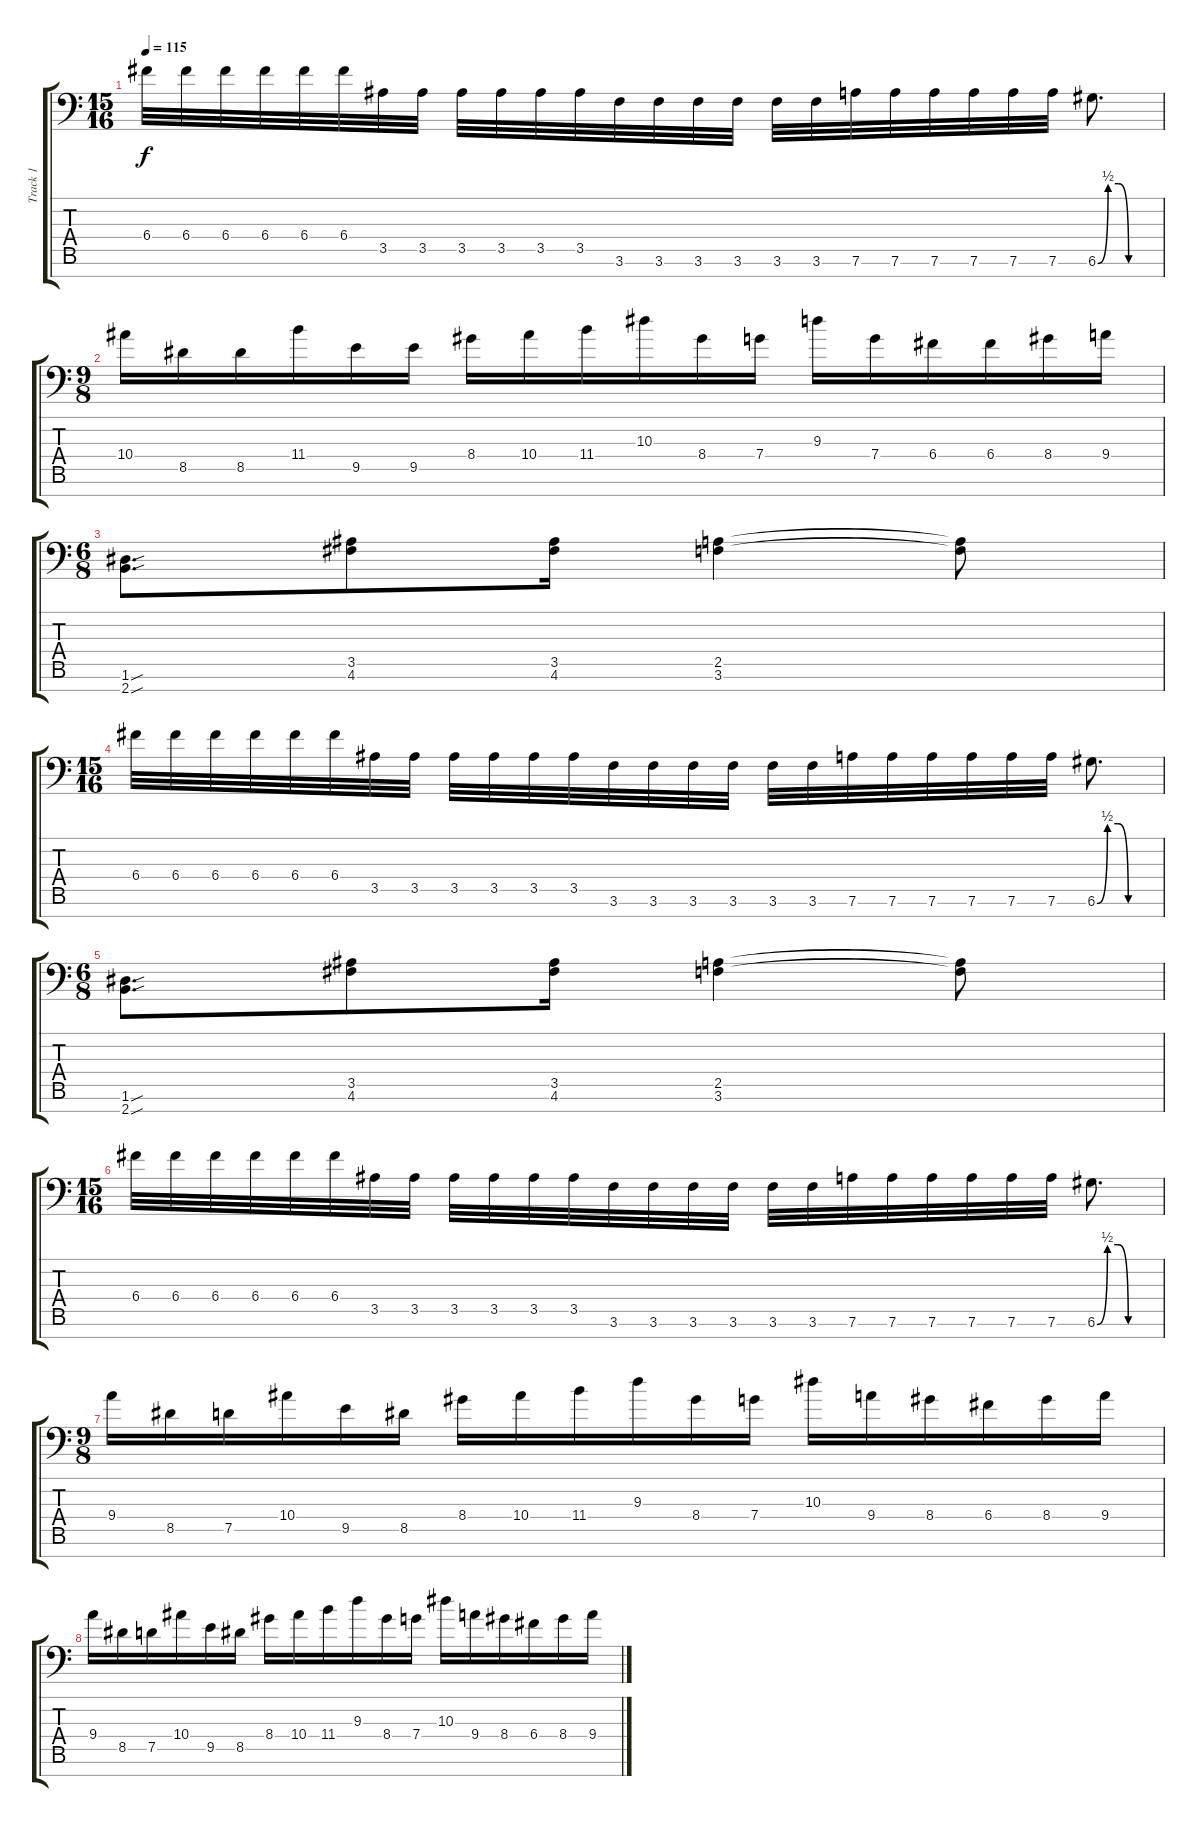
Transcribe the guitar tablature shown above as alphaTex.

\track ("Track 1" "Track 1") {solo instrument distortionguitar}
\staff {score tabs}
\tuning (D4 A3 F3 C3 G2 D2 A1) {hide}
\ts (15 16)
\tempo 115
\clef f4
\ks c
6.4.32{dy f} 6.4.32 6.4.32 6.4.32 6.4.32 6.4.32 3.5.32 3.5.32 3.5.32 3.5.32 3.5.32 3.5.32 3.6.32 3.6.32 3.6.32 3.6.32 3.6.32 3.6.32 7.6.32 7.6.32 7.6.32 7.6.32 7.6.32 7.6.32 6.6{be (custom 0 0 10 2 20 2 30 0 60 0)}.8{d} |
\ts (9 8)
10.4.16 8.5.16 8.5.16 11.4.16 9.5.16 9.5.16 8.4.16 10.4.16 11.4.16 10.3.16 8.4.16 7.4.16 9.3.16 7.4.16 6.4.16 6.4.16 8.4.16 9.4.16 |
\ts (6 8)
(1.6{sou} 2.7{sou}).8{d} (3.5 4.6).8 (3.5 4.6).16 (2.5 3.6).4 (2.5{t} 3.6{t}).8 |
\ts (15 16)
6.4.32 6.4.32 6.4.32 6.4.32 6.4.32 6.4.32 3.5.32 3.5.32 3.5.32 3.5.32 3.5.32 3.5.32 3.6.32 3.6.32 3.6.32 3.6.32 3.6.32 3.6.32 7.6.32 7.6.32 7.6.32 7.6.32 7.6.32 7.6.32 6.6{be (custom 0 0 10 2 20 2 30 0 60 0)}.8{d} |
\ts (6 8)
(1.6{sou} 2.7{sou}).8{d} (3.5 4.6).8 (3.5 4.6).16 (2.5 3.6).4 (2.5{t} 3.6{t}).8 |
\ts (15 16)
6.4.32 6.4.32 6.4.32 6.4.32 6.4.32 6.4.32 3.5.32 3.5.32 3.5.32 3.5.32 3.5.32 3.5.32 3.6.32 3.6.32 3.6.32 3.6.32 3.6.32 3.6.32 7.6.32 7.6.32 7.6.32 7.6.32 7.6.32 7.6.32 6.6{be (custom 0 0 10 2 20 2 30 0 60 0)}.8{d} |
\ts (9 8)
9.4.16 8.5.16 7.5.16 10.4.16 9.5.16 8.5.16 8.4.16 10.4.16 11.4.16 9.3.16 8.4.16 7.4.16 10.3.16 9.4.16 8.4.16 6.4.16 8.4.16 9.4.16 |
9.4.16 8.5.16 7.5.16 10.4.16 9.5.16 8.5.16 8.4.16 10.4.16 11.4.16 9.3.16 8.4.16 7.4.16 10.3.16 9.4.16 8.4.16 6.4.16 8.4.16 9.4.16
